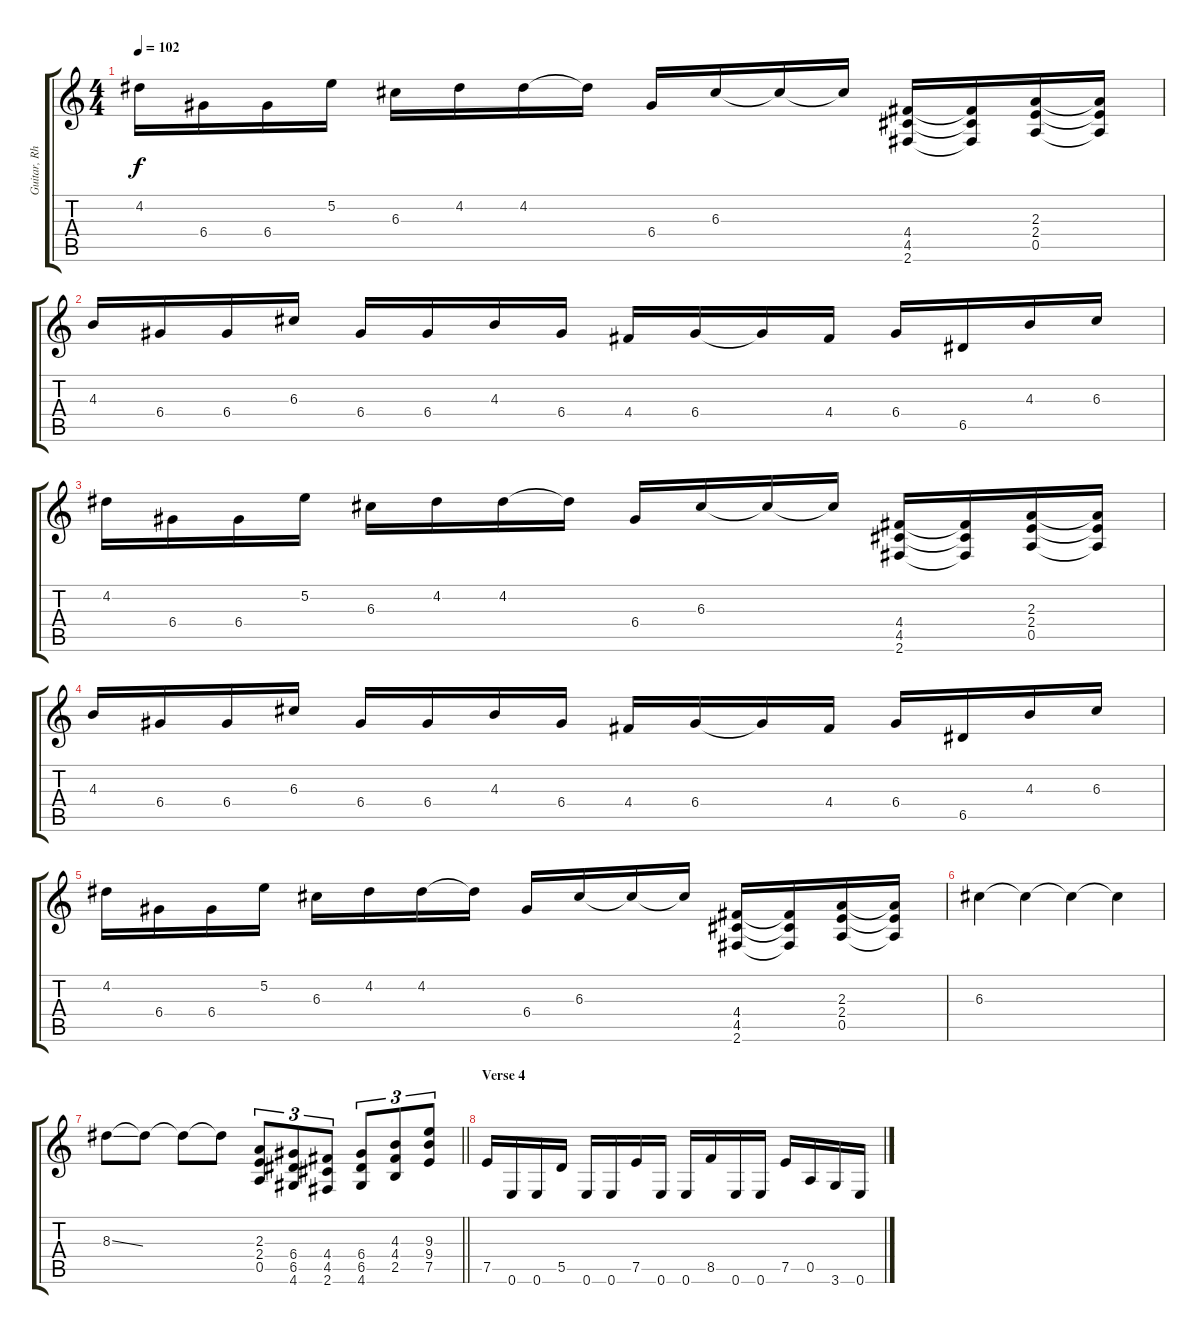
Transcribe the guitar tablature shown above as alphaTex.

\track ("Guitar, Rhythm" "Guitar, Rh") {instrument distortionguitar}
\staff {score tabs}
\tuning (E4 B3 G3 D3 A2 E2) {hide}
\ts (4 4)
\tempo 102
\clef g2
\ks c
4.2.16{dy f} 6.4.16 6.4.16 5.2.16 6.3.16 4.2.16 4.2.16 4.2{t}.16 6.4.16 6.3.16 6.3{t}.16 6.3{t}.16 (4.4 4.5 2.6).16 (4.4{t} 4.5{t} 2.6{t}).16 (2.3 2.4 0.5).16 (2.3{t} 2.4{t} 0.5{t}).16 |
4.3.16 6.4.16 6.4.16 6.3.16 6.4.16 6.4.16 4.3.16 6.4.16 4.4.16 6.4.16 6.4{t}.16 4.4.16 6.4.16 6.5.16 4.3.16 6.3.16 |
4.2.16 6.4.16 6.4.16 5.2.16 6.3.16 4.2.16 4.2.16 4.2{t}.16 6.4.16 6.3.16 6.3{t}.16 6.3{t}.16 (4.4 4.5 2.6).16 (4.4{t} 4.5{t} 2.6{t}).16 (2.3 2.4 0.5).16 (2.3{t} 2.4{t} 0.5{t}).16 |
4.3.16 6.4.16 6.4.16 6.3.16 6.4.16 6.4.16 4.3.16 6.4.16 4.4.16 6.4.16 6.4{t}.16 4.4.16 6.4.16 6.5.16 4.3.16 6.3.16 |
4.2.16 6.4.16 6.4.16 5.2.16 6.3.16 4.2.16 4.2.16 4.2{t}.16 6.4.16 6.3.16 6.3{t}.16 6.3{t}.16 (4.4 4.5 2.6).16 (4.4{t} 4.5{t} 2.6{t}).16 (2.3 2.4 0.5).16 (2.3{t} 2.4{t} 0.5{t}).16 |
6.3.4 6.3{t}.4 6.3{t}.4 6.3{t}.4 |
\barLineRight lightlight
8.3{ss}.8 8.3{t}.8 8.3{t}.8 8.3{t}.8 (2.3 2.4 0.5).8{tu (3 2)} (6.4 6.5 4.6).8{tu (3 2)} (4.4 4.5 2.6).8{tu (3 2)} (6.4 6.5 4.6).8{tu (3 2)} (4.3 4.4 2.5).8{tu (3 2)} (9.3 9.4 7.5).8{tu (3 2)} |
\section ("" "Verse 4")
7.5.16 0.6.16 0.6.16 5.5.16 0.6.16 0.6.16 7.5.16 0.6.16 0.6.16 8.5.16 0.6.16 0.6.16 7.5.16 0.5.16 3.6.16 0.6.16
